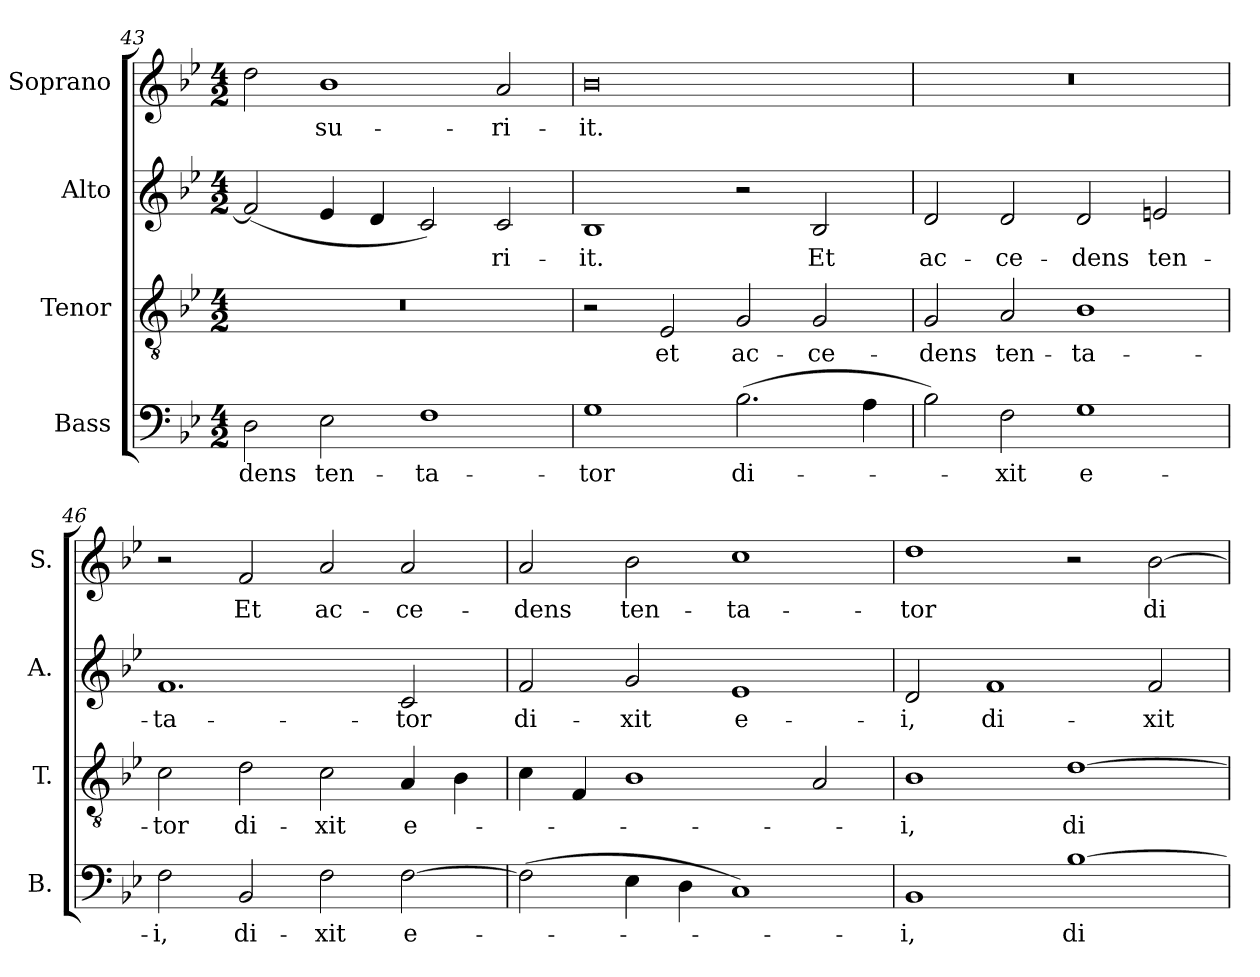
**kern	**text	**kern	**text	**kern	**text	**kern	**text
*part4	*part4	*part3	*part3	*part2	*part2	*part1	*part1
*staff4	*staff4	*staff3	*staff3	*staff2	*staff2	*staff1	*staff1
*I"Bass	*	*I"Tenor	*	*I"Alto	*	*I"Soprano	*
*I'B.	*	*I'T.	*	*I'A.	*	*I'S.	*
*clefF4	*	*clefGv2	*	*clefG2	*	*clefG2	*
*	*	*ITrd7c12	*	*	*	*	*
*k[b-e-]	*	*k[b-e-]	*	*k[b-e-]	*	*k[b-e-]	*
*B-:	*	*B-:	*	*B-:	*	*B-:	*
*M4/2	*	*M4/2	*	*M4/2	*	*M4/2	*
=43	=43	=43	=43	=43	=43	=43	=43
!	!LO:LY:b:color=#000000	!LO:N:vis=1	!	!	!	!	!
2Di\	-dens	0r	.	(2fi/]	.	2ddi\	.
!	!LO:LY:b:color=#000000	!	!	!	!	!	!
!	!	!	!	!	!	!	!LO:LY:b:color=#000000
2E-i\	ten-	.	.	4e-i/	.	1b-i	-su-
.	.	.	.	4di/	.	.	.
!	!LO:LY:b:color=#000000	!	!	!	!	!	!
1Fi	-ta-	.	.	2ci/)	.	.	.
!	!	!	!	!	!LO:LY:b:color=#000000	!	!
!	!	!	!	!	!	!	!LO:LY:b:color=#000000
.	.	.	.	2ci/	-ri-	2ai/	-ri-
=44	=44	=44	=44	=44	=44	=44	=44
!	!LO:LY:b:color=#000000	!	!	!	!	!	!
!	!	!	!	!	!LO:LY:b:color=#000000	!	!
!	!	!	!	!	!	!	!LO:LY:b:color=#000000
1Gi	-tor	2r	.	1B-i	-it.	0b-i	-it.
!	!	!	!LO:LY:b:color=#000000	!	!	!	!
.	.	2EE-i/	et	.	.	.	.
!	!LO:LY:b:color=#000000	!	!	!	!	!	!
!	!	!	!LO:LY:b:color=#000000	!	!	!	!
(2.B-i\	di-	2GGi/	ac-	2r	.	.	.
!	!	!	!LO:LY:b:color=#000000	!	!	!	!
!	!	!	!	!	!LO:LY:b:color=#000000	!	!
.	.	2GGi/	-ce-	2B-i/	Et	.	.
4Ai\	.	.	.	.	.	.	.
=45	=45	=45	=45	=45	=45	=45	=45
!	!	!	!LO:LY:b:color=#000000	!	!	!	!
!	!	!	!	!	!LO:LY:b:color=#000000	!LO:N:vis=1	!
2B-i\)	.	2GGi/	-dens	2di/	ac-	0r	.
!	!LO:LY:b:color=#000000	!	!	!	!	!	!
!	!	!	!LO:LY:b:color=#000000	!	!	!	!
!	!	!	!	!	!LO:LY:b:color=#000000	!	!
2Fi\	-xit	2AAi/	ten-	2di/	-ce-	.	.
!	!LO:LY:b:color=#000000	!	!	!	!	!	!
!	!	!	!LO:LY:b:color=#000000	!	!	!	!
!	!	!	!	!	!LO:LY:b:color=#000000	!	!
1Gi	e-	1BB-i	-ta-	2di/	-dens	.	.
!	!	!	!	!	!LO:LY:b:color=#000000	!	!
.	.	.	.	2eni/	ten-	.	.
=46	=46	=46	=46	=46	=46	=46	=46
!	!LO:LY:b:color=#000000	!	!	!	!	!	!
!	!	!	!LO:LY:b:color=#000000	!	!	!	!
!	!	!	!	!	!LO:LY:b:color=#000000	!	!
2Fi\	-i,	2Ci\	-tor	1.fi	-ta-	2r	.
!	!LO:LY:b:color=#000000	!	!	!	!	!	!
!	!	!	!LO:LY:b:color=#000000	!	!	!	!
!	!	!	!	!	!	!	!LO:LY:b:color=#000000
2BB-i/	di-	2Di\	di-	.	.	2fi/	Et
!	!LO:LY:b:color=#000000	!	!	!	!	!	!
!	!	!	!LO:LY:b:color=#000000	!	!	!	!
!	!	!	!	!	!	!	!LO:LY:b:color=#000000
2Fi\	-xit	2Ci\	-xit	.	.	2ai/	ac-
!	!LO:LY:b:color=#000000	!	!	!	!	!	!
!	!	!	!LO:LY:b:color=#000000	!	!	!	!
!	!	!	!	!	!LO:LY:b:color=#000000	!	!
!	!	!	!	!	!	!	!LO:LY:b:color=#000000
[2Fi\	e-	4AAi/	e-	2ci/	-tor	2ai/	-ce-
.	.	4BB-i\	.	.	.	.	.
=47	=47	=47	=47	=47	=47	=47	=47
!	!	!	!	!	!LO:LY:b:color=#000000	!	!
!	!	!	!	!	!	!	!LO:LY:b:color=#000000
(2Fi\]	.	4Ci\	.	2fi/	di-	2ai/	-dens
.	.	4FFi/	.	.	.	.	.
!	!	!	!	!	!LO:LY:b:color=#000000	!	!
!	!	!	!	!	!	!	!LO:LY:b:color=#000000
4E-i\	.	1BB-i	.	2gi/	-xit	2b-i\	ten-
4Di\	.	.	.	.	.	.	.
!	!	!	!	!	!LO:LY:b:color=#000000	!	!
!	!	!	!	!	!	!	!LO:LY:b:color=#000000
1Ci)	.	.	.	1e-i	e-	1cci	-ta-
.	.	2AAi/	.	.	.	.	.
=48	=48	=48	=48	=48	=48	=48	=48
!	!LO:LY:b:color=#000000	!	!	!	!	!	!
!	!	!	!LO:LY:b:color=#000000	!	!	!	!
!	!	!	!	!	!LO:LY:b:color=#000000	!	!
!	!	!	!	!	!	!	!LO:LY:b:color=#000000
1BB-i	-i,	1BB-i	-i,	2di/	-i,	1ddi	-tor
!	!	!	!	!	!LO:LY:b:color=#000000	!	!
.	.	.	.	1fi	di-	.	.
!	!LO:LY:b:color=#000000	!	!	!	!	!	!
!	!	!	!LO:LY:b:color=#000000	!	!	!	!
[1B-i	di-	[1Di	di-	.	.	2r	.
!	!	!	!	!	!LO:LY:b:color=#000000	!	!
!	!	!	!	!	!	!	!LO:LY:b:color=#000000
.	.	.	.	2fi/	-xit	[2b-i\	di-
=	=	=	=	=	=	=	=
*-	*-	*-	*-	*-	*-	*-	*-
